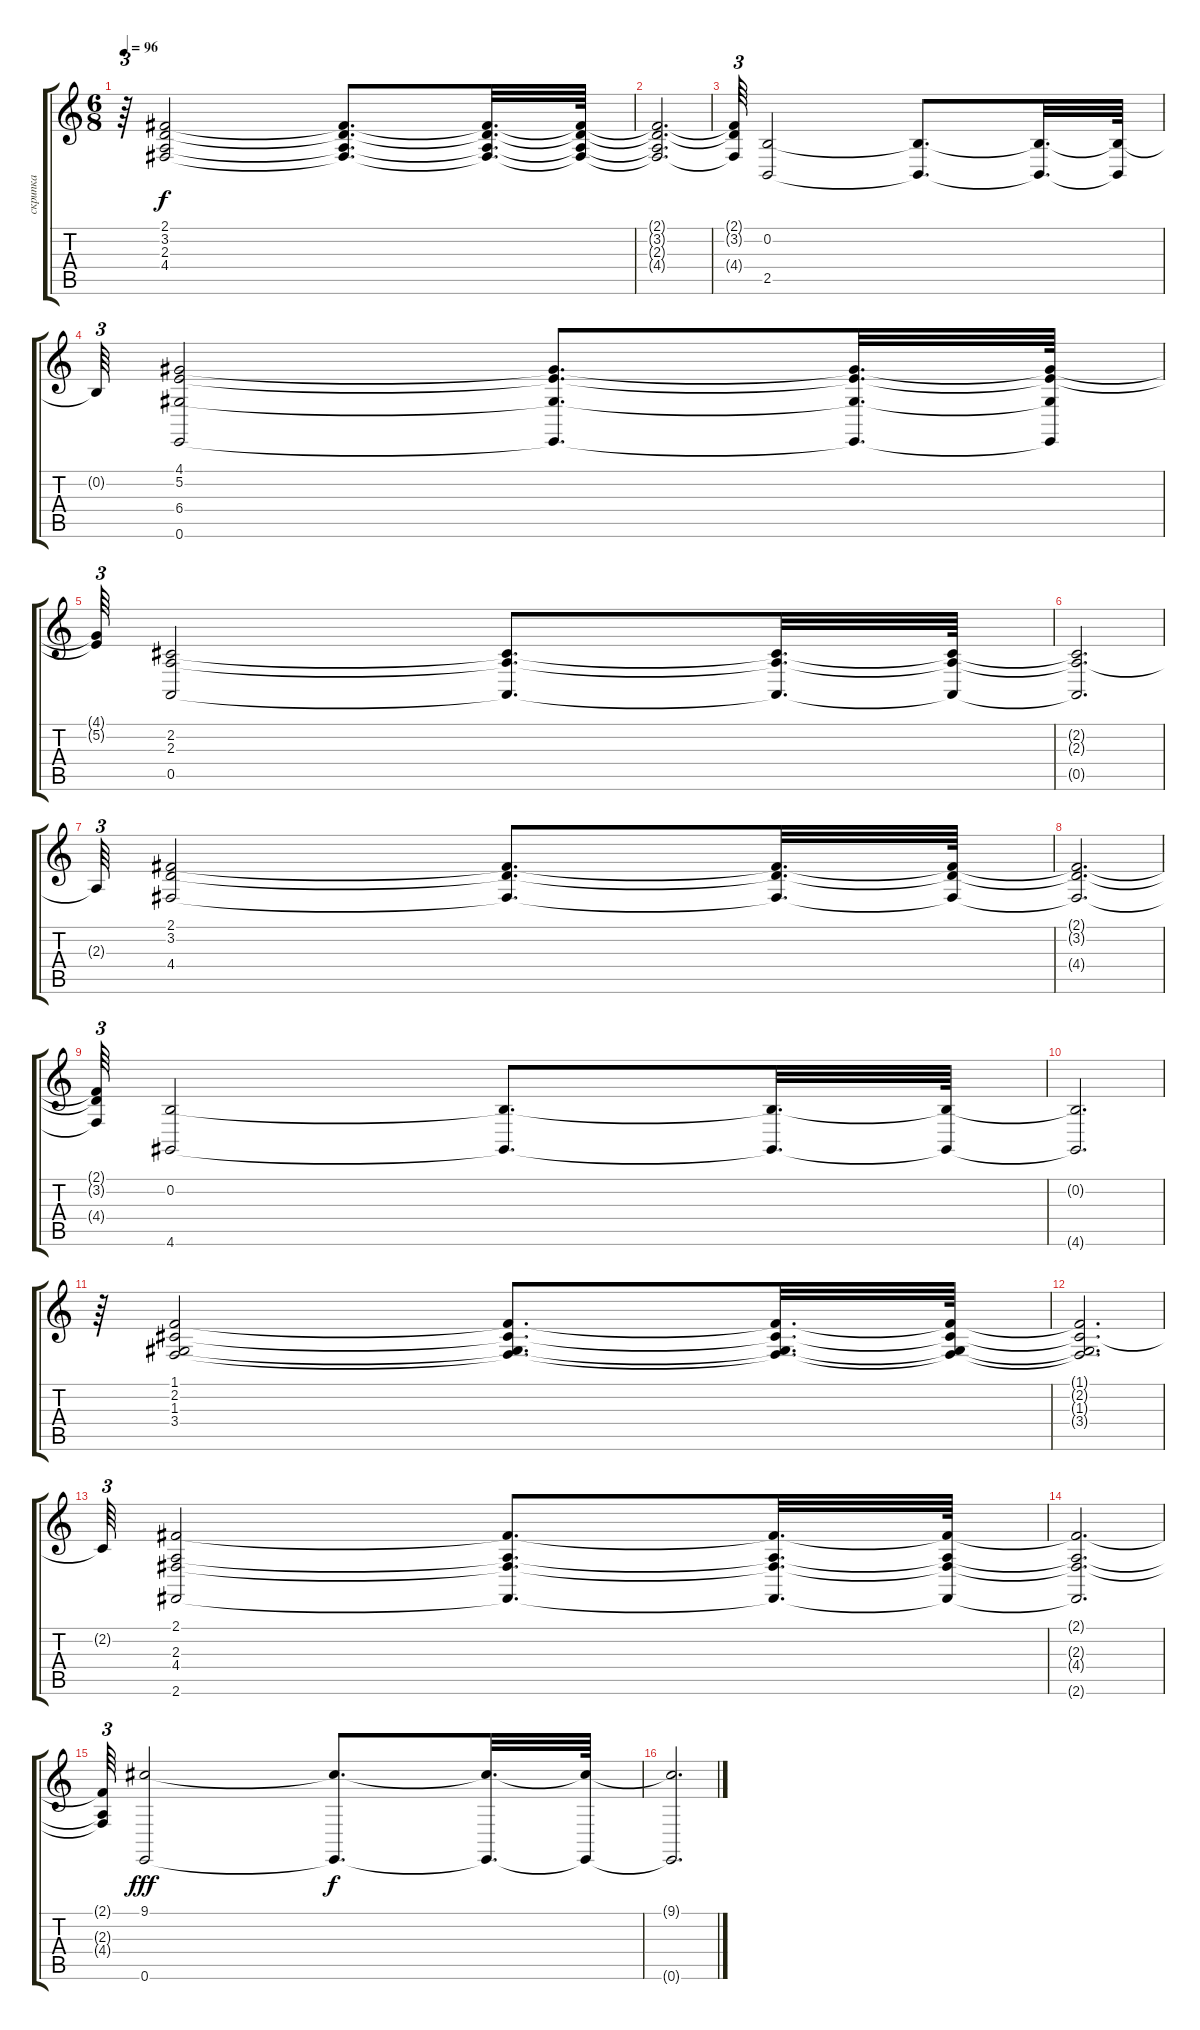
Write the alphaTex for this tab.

\track ("скрипка" "скрипка") {instrument stringensemble2}
\staff {score tabs}
\tuning (E4 B3 G3 D3 A2 E2) {hide}
\ts (6 8)
\tempo 96
\clef g2
\ks c
r.64{tu (3 2) dy f} (2.1 3.2 2.3 4.4).2 (2.1{t} 3.2{t} 2.3{t} 4.4{t}).8{d} (2.1{t} 3.2{t} 2.3{t} 4.4{t}).32{d} (2.1{t} 3.2{t} 2.3{t} 4.4{t}).64 |
(2.1{t} 3.2{t} 2.3{t} 4.4{t}).2{d} |
(2.1{t} 3.2{t} 4.4{t}).64{tu (3 2)} (0.2 2.5).2 (0.2{t} 2.5{t}).8{d} (0.2{t} 2.5{t}).32{d} (0.2{t} 2.5{t}).64 |
0.2{t}.64{tu (3 2)} (4.1 5.2 6.4 0.6).2 (4.1{t} 5.2{t} 6.4{t} 0.6{t}).8{d} (4.1{t} 5.2{t} 6.4{t} 0.6{t}).32{d} (4.1{t} 5.2{t} 6.4{t} 0.6{t}).64 |
(4.1{t} 5.2{t}).64{tu (3 2)} (2.2 2.3 0.5).2 (2.2{t} 2.3{t} 0.5{t}).8{d} (2.2{t} 2.3{t} 0.5{t}).32{d} (2.2{t} 2.3{t} 0.5{t}).64 |
(2.2{t} 2.3{t} 0.5{t}).2{d} |
2.3{t}.64{tu (3 2)} (2.1 3.2 4.4).2 (2.1{t} 3.2{t} 4.4{t}).8{d} (2.1{t} 3.2{t} 4.4{t}).32{d} (2.1{t} 3.2{t} 4.4{t}).64 |
(2.1{t} 3.2{t} 4.4{t}).2{d} |
(2.1{t} 3.2{t} 4.4{t}).64{tu (3 2)} (0.2 4.6).2 (0.2{t} 4.6{t}).8{d} (0.2{t} 4.6{t}).32{d} (0.2{t} 4.6{t}).64 |
(0.2{t} 4.6{t}).2{d} |
r.64{tu (3 2)} (1.1 2.2 1.3 3.4).2 (1.1{t} 2.2{t} 1.3{t} 3.4{t}).8{d} (1.1{t} 2.2{t} 1.3{t} 3.4{t}).32{d} (1.1{t} 2.2{t} 1.3{t} 3.4{t}).64 |
(1.1{t} 2.2{t} 1.3{t} 3.4{t}).2{d} |
2.2{t}.64{tu (3 2)} (2.1 2.3 4.4 2.6).2 (2.1{t} 2.3{t} 4.4{t} 2.6{t}).8{d} (2.1{t} 2.3{t} 4.4{t} 2.6{t}).32{d} (2.1{t} 2.3{t} 4.4{t} 2.6{t}).64 |
(2.1{t} 2.3{t} 4.4{t} 2.6{t}).2{d} |
(2.1{t} 2.3{t} 4.4{t}).64{tu (3 2)} (9.1 0.6).2{dy fff} (9.1{t} 0.6{t}).8{d dy f} (9.1{t} 0.6{t}).32{d} (9.1{t} 0.6{t}).64 |
(9.1{t} 0.6{t}).2{d}
